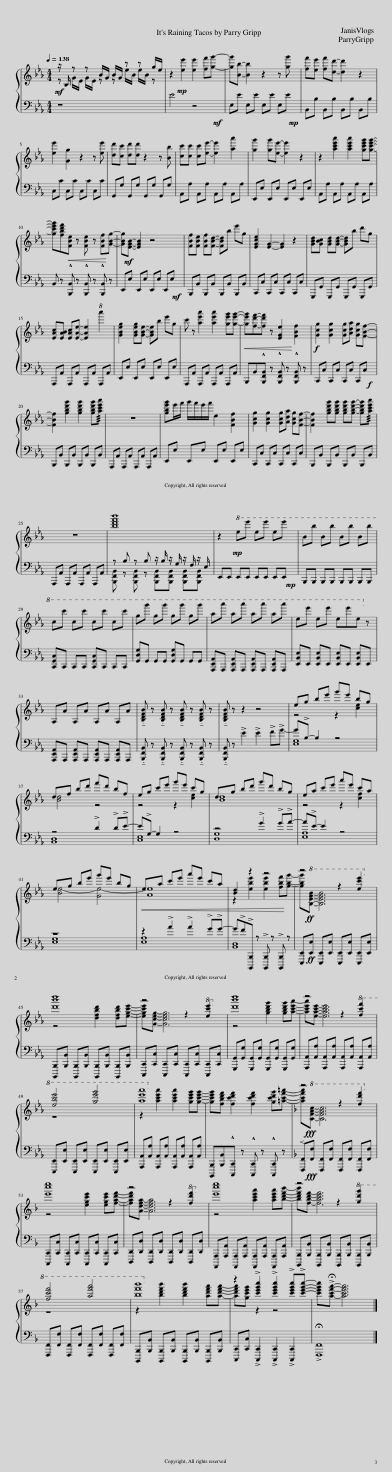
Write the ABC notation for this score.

X:1
%%score { ( 1 2 ) | ( 3 4 ) }
L:1/8
Q:1/4=138
M:4/4
I:linebreak $
K:Eb
V:1 treble
V:2 treble
V:3 bass
V:4 bass
V:1
!mf! z/ B,/ z z B/G/ B/G/ z z g/e/ | z2!mp! [ee']2 [ee']2 [ff'][gg']-!mf! | [gg'][Bb]- [Bb]2 z2 z [gg']!mp! | [ff'][ee'] [ff'][dd']- [dd']2 z2 |$ [ee']2 [Gg]2 z2 z [ee'] | %5
 [dd'][cc'] [dd'][dd'] z2 z [Bb] | [cc'][cc'] [cc'][ee']- [ee']2 [aa']2 | [gg']2 [gg'][ee']- [ee']2 z2 | z2 [ac'e'a']2 [ac'e'a']2 [gc'e'g'][gc'e'g']- |$ [gc'e'g'][fbd'f']!<(![FBe] z [FBe] z [FBf]!<)![GBg]- | %10
 [GBg]!mf![EGB]- [EGB]2 z4!mf! | [FBf][FBe] [FBf][FBd]- [FBd]b e'g | [EGce]2 [EG]2- [EG]2 z2 | [GBd][GBc] [GBd][GBd]- [GBd]b d'g |$ [EAc][EAB] [EAc][EAe]- [EAe]2!8va)!!8va(! a'2 | %15
 [GBeg]2 [GBeg][GBe]- [GBe]b e'g | c' z [ae'a']2 [ae'a']2 [ge'g'][ge'g']- |!<(! [ge'g'][fd'f']-[fd'f'] z [EGe]2!<)! [FBf]2 |!f! [Gcg]2 [Gcg]2 [Gcg][Ada] [Gcg][FBf]-!f! |$ [FBf]2 [gbd'g']2 [gbd'g']2 [gbd'g']!///![ac'e'a'] | %20
 z8 | [gbe'g']e'/f'/ g'/f'/e'/f'/ e2 [FBf]2 | [Gcg]2 [Gcg]2 [Gcg][Ada] [Gcg][FBf]- | [FBf]2 [gbd'g'][gbd'g'] [gbd'g'][gbd'g']- [gbd'g']!///![ac'e'a'] |$ z8 | %25
 [bd'f'b']8 | z2!mp!!8va(! e'e'' e'e'' e'e''!mp! | bb' bb' bb' bb' |$ c'c'' c'c'' c'c'' c'c'' | g'g'' g'g'' g'g'' g'g'' | %30
 a'a'' a'a'' a'a'' a'a'' | e'e'' e'e'' e'e''e'!8va)! z |$ A,A A,A A,A A,A | !tenuto!.[B,DFB] z !tenuto!.[B,DFB] z !tenuto!.[B,DFB] z !tenuto!.[B,DFB] z | !tenuto!.[B,DFB] z z2 z4 | %35
 eg be' g'e' bg |$ df bd' f'd' bf | eg c'e' g'e' c'g | dg bd' g'd' bg | ea c'e' a'e' c'a |$ %40
 eg be' g'e' bg |!<(! ea c'e' a'e' c'a | [Bd]2 z2 z4!<)! | z4!8va(! z2 [e'c''e'']2!8va)! |$ [d'b'd'']8 | %45
 z4 z2!8va(! [e'c''e'']2!8va)! | [d'b'd'']8 | z4 z2!8va(! [f'c''f'']2 |$ [e'b'e'']4 [g'e''g'']4 | [a'e''a'']8!8va)! | %50
 x8 |[K:F]!<(! z4!8va(! z2 [f'd''f'']2!<)!!8va)! |$ [e'c''e'']8 | z4 z2!8va(! [f'd''f'']2!8va)! | [e'c''e'']8 | %55
 z4 z2!8va(! [g'd''g'']2 |$ [f'c''f'']4 [a'f''a'']4 | [b'f''b'']8!8va)! | z2 !>![c'e'g'c'']2 !>![c'e'g'c'']2 !>![c'e'g'c'']!>![c'e'g'c'']- | [c'e'g'c'']!>!!fermata![ac'f'a']- [ac'f'a']6 |] %60
V:2
 z G/E/ G/E/ z z e/B/ e/B/ z | x8 | x8 | x8 |$ x8 | %5
 x8 | x8 | x8 | x8 |$ x8 | %10
 x8 | x8 | x8 | x8 |$ x6!8va)!!8va(! x2 | %15
 x8 | x8 | x8 | x8 |$ x8 | %20
 x8 | x8 | x8 | x8 |$ x8 | %25
 x8 | x2!8va(! x6 | x8 |$ x8 | x8 | %30
 x8 | x7!8va)! x |$ x8 | x8 | x8 | %35
 z4 z2 [ce]2 |$ [Bd]4 z4 | z4 z2 [ce]2 | [Bd]8 | z4 z2 [cf]2 |$ %40
 [Be-]4 [Ge-]4 | [Ae]8 | z2 [ebe']2 [ebe']2 [fbf'][gbg']- | [gbg']!ff!!8va(![Begb]- [Begb]6!8va)! |$ z4 [dfbd']2 [dfbd'][egc'e']- | %45
 [egc'e'][Gceg]- [Gceg]6 | z4 [gbd'g']2 [gbd'g'][ac'e'a']- | [ac'e'a'][eac'e']- [eac'e']6!8va(! |$ z8 | z2!8va)! [ac'e'a']2 [ac'e'a']2 [gc'e'g'][gc'e'g']- | %50
 [gc'e'g'][fbd'f'] [fc'd'f']2 [fc'd'f']2 [gc'd'g'][=ac'f'=a']- |[K:F] [ac'f'a']!fff!!8va(![cfac']- [cfac']6!8va)! |$ z4 [egc'e']2 [egc'e'][fad'f']- | [fad'f'][Adfa]- [Adfa]6 | z4 [ac'e'a']2 [ac'e'a'][bd'f'b']- | %55
 [bd'f'b'][fbd'f']- [fbd'f']6!8va(! |$ z8 | z2!8va)! [bd'f'b']2 [bd'f'b']2 [ad'f'a'][ad'f'a']- | [ad'f'a'][gc'e'g'] z2 z4 | x8 |] %60
V:3
 z8 | E4 z4 | E,E E,E E,E E,E | B,,B, B,,B, B,,B, B,,B, |$ C,C C,C C,C C,C | %5
 G,,G, G,,G, G,,G, G,,G, | A,,A, A,,A, A,,A, A,,A, | E,,E, E,,E, E,,E, E,,E, | A,,A, A,,A, A,,A, A,,A, |$ B,, z !^![B,,,B,,] z !^![B,,,B,,] z !^![B,,,B,,] z | %10
 E,,E, E,,E, E,,E, E,,E, | B,,,B,, B,,,B,, B,,,B,, B,,,B,, | C,,C, C,,C, C,,C, C,,C, | G,,,G,, G,,,G,, G,,,G,, G,,,G,, |$ A,,,A,, A,,,A,, A,,,A,, A,,,A,, | %15
 E,,E, E,,E, E,,E, E,,E, | A,,,A,, A,,,A,, A,,,A,, A,,,A,, | B,,,B,,!^![B,,,F,,B,,] z !^![B,,,F,,B,,] z !^![B,,,F,,B,,] z | C,,C, C,,C, C,,C, C,,C, |$ B,,,B,, B,,,B,, B,,,B,, B,,,B,, | %20
 A,,,A,, A,,,A,, A,,,A,, A,,,A,, | E,,E, E,,E, E,,E, E,,E, | C,,C, C,,C, C,,C, C,,C, | B,,,B,, B,,,B,, B,,,B,, B,,,B,, |$ A,,,A,, A,,,A,, A,,,A,, A,,,A,, | %25
 z B, z B, z/ B,/ z/ G,/ z/ F,/ z/ E,/ | E,,E,, E,,E,, E,,E,, E,,E,, | B,,,B,,, B,,,B,,, B,,,B,,, B,,,B,,, |$ [C,,G,,C,]C,, C,,C,, [C,,G,,C,]C,, C,,C,, | [G,,D,G,]G,, G,,G,, [G,,D,G,]G,, G,,G,, | %30
 [A,,,E,,A,,]A,,, [A,,,E,,A,,]A,,, [A,,,E,,A,,]A,,, [A,,,E,,A,,]A,,, | [E,,B,,E,]E,, [E,,B,,E,]E,, [E,,B,,E,]E,, [E,,B,,E,]E,, |$ [A,,,E,,A,,]A,,, [A,,,E,,A,,]A,,, [A,,,E,,A,,]A,,, [A,,,E,,A,,]A,,, | !tenuto!.[B,,,F,,B,,] z !tenuto!.[B,,,F,,B,,] z !tenuto!.[B,,,F,,B,,] z !tenuto!.[B,,,F,,B,,] z | !tenuto!.[B,,,F,,B,,] z !>!E2 !>!E2 !>!F!>!G- | %35
 G!>!B,- B,2 z4 |$ z4 !>!D2 !>!D!>!E- | E!>!G,- G,2 z4 | z4 !>!G2 !>!G!>!A- | A!>!E- E2 z4 |$ %40
 z8 | z2 !>!A2 !>!A2 !>!G!>!G- | G!>!F!>![B,,,,B,,,] z !>![B,,,,B,,,] z !>![B,,,,B,,,] z | [E,,,E,,]!ff![E,,E,] [E,,,E,,][E,,E,] [E,,,E,,][E,,E,] [E,,,E,,][E,,E,] |$ [B,,,,B,,,][B,,,B,,] [B,,,,B,,,][B,,,B,,] [B,,,,B,,,][B,,,B,,] [B,,,,B,,,][B,,,B,,] | %45
 [C,,,C,,][C,,C,] [C,,,C,,][C,,C,] [C,,,C,,][C,,C,] [C,,,C,,][C,,C,] | [G,,,G,,][G,,G,] [G,,,G,,][G,,G,] [G,,,G,,][G,,G,] [G,,,G,,][G,,G,] | [A,,,A,,][A,,A,] [A,,,A,,][A,,A,] [A,,,A,,][A,,A,] [A,,,A,,][A,,A,] |$ [E,,,E,,][E,,E,] [E,,,E,,][E,,E,] [E,,,E,,][E,,E,] [E,,,E,,][E,,E,] | [A,,,A,,][A,,A,] [A,,,A,,][A,,A,] [A,,,A,,][A,,A,] [A,,,A,,][A,,A,] | %50
 [B,,,,B,,,][B,,,B,,]!^![C,,,C,,] z !^![C,,,C,,] z !^![C,,,C,,] z |[K:F] [F,,,F,,]!fff![F,,F,] [F,,,F,,][F,,F,] [F,,,F,,][F,,F,] [F,,,F,,][F,,F,] |$ [C,,,C,,][C,,C,] [C,,,C,,][C,,C,] [C,,,C,,][C,,C,] [C,,,C,,][C,,C,] | [D,,,D,,][D,,D,] [D,,,D,,][D,,D,] [D,,,D,,][D,,D,] [D,,,D,,][D,,D,] | [A,,,,A,,,][A,,,A,,] [A,,,,A,,,][A,,,A,,] [A,,,,A,,,][A,,,A,,] [A,,,,A,,,][A,,,A,,] | %55
 [B,,,,B,,,][B,,,B,,] [B,,,,B,,,][B,,,B,,] [B,,,,B,,,][B,,,B,,] [B,,,,B,,,][B,,,B,,] |$ [F,,,F,,][F,,F,] [F,,,F,,][F,,F,] [F,,,F,,][F,,F,] [F,,,F,,][F,,F,] | [B,,,,B,,,][B,,,B,,] [B,,,,B,,,][B,,,B,,] [B,,,,B,,,][B,,,B,,] [B,,,,B,,,][B,,,B,,] | [C,,,C,,][C,,C,] !>![C,,,C,,]2 !>![C,,,C,,]2 !>![C,,,C,,]2 | !>!!fermata![F,,,F,,]8 |] %60
V:4
 x8 | x8 | x8 | x8 |$ x8 | %5
 x8 | x8 | x8 | x8 |$ x8 | %10
 x8 | x8 | x8 | x8 |$ x8 | %15
 x8 | x8 | x8 | x8 |$ x8 | %20
 x8 | x8 | x8 | x8 |$ x8 | %25
 [B,,,F,,B,,] z [B,,,F,,B,,] z [B,,,F,,B,,][B,,,F,,B,,] [B,,,F,,B,,][B,,,F,,B,,] | x8 | x8 |$ x8 | x8 | %30
 x8 | x8 |$ x8 | x8 | x8 | %35
 [E,G,]8 |$ [B,,D,]8 | [C,E,]8 | [D,G,]8 | [E,A,]8 |$ %40
 [E,G,]8 | [E,A,]8 | [B,,D,]8 | x8 |$ x8 | %45
 x8 | x8 | x8 |$ x8 | x8 | %50
 x8 |[K:F] x8 |$ x8 | x8 | x8 | %55
 x8 |$ x8 | x8 | x8 | x8 |] %60
